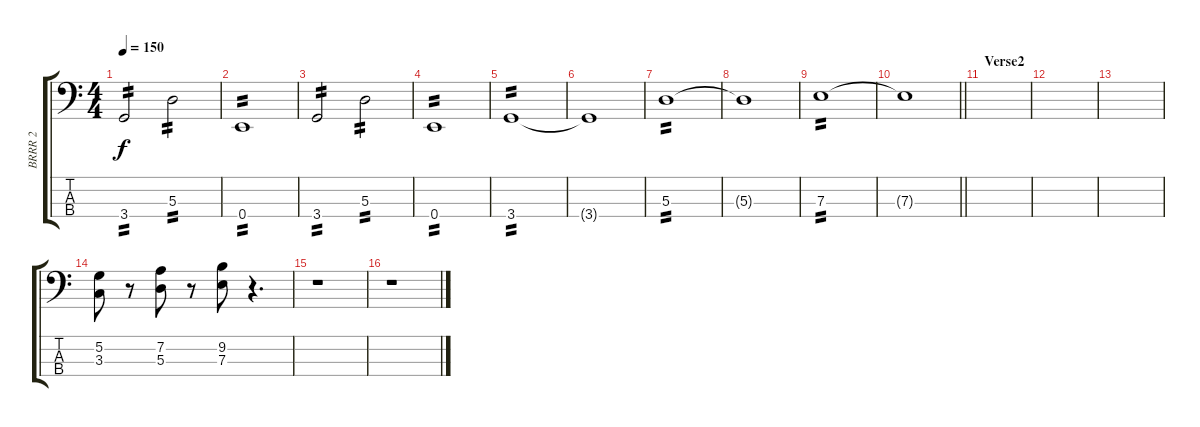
\track ("BRRR 2" "BRRR 2") {instrument electricbassfinger}
\staff {score tabs}
\tuning (G2 D2 A1 E1) {hide}
\ts (4 4)
\tempo 150
\clef f4
\ks c
3.4.2{tp 2 dy f} 5.3.2{tp 2} |
0.4.1{tp 2} |
3.4.2{tp 2} 5.3.2{tp 2} |
0.4.1{tp 2} |
3.4.1{tp 2} |
3.4{t}.1 |
5.3.1{tp 2} |
5.3{t}.1 |
7.3.1{tp 2} |
\barLineRight lightlight
7.3{t}.1 |
\section ("" "Verse2")
|
|
|
(5.2 3.3).8 r.8 (7.2 5.3).8 r.8 (9.2 7.3).8 r.4{d} |
r.1 |
r.1
